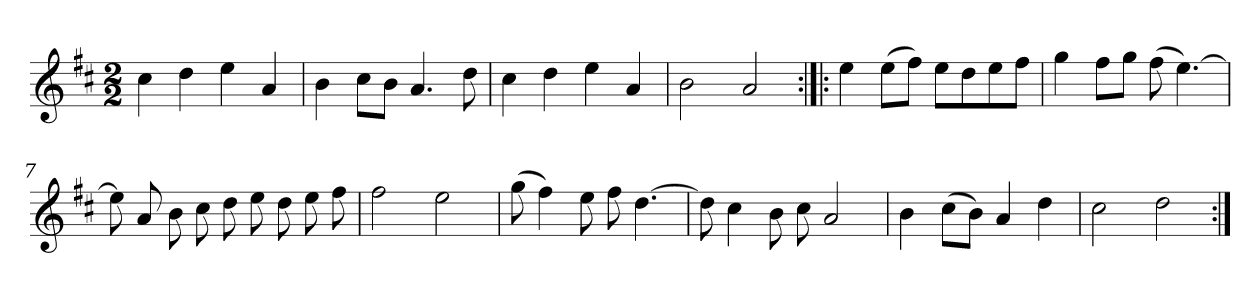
**kern
*part1
*staff1
*clefG2
*k[f#c#]
*D:
*M2/2
*MM120
=1
4cc#
4dd
4ee
4a
=2
4b
8cc#\L
8b\J
4.a
8dd
=3
4cc#
4dd
4ee
4a
=4
2b
2a
=5:|!|:
4ee
(8ee\L
8ff#\J)
8ee\L
8dd\
8ee\
8ff#\J
=6
4gg
8ff#\L
8gg\J
(8ff#
[4.ee)
=7
8ee]
8a
8b
8cc#
8dd
8ee
8dd
8ee
8ff#
=8
2ff#
2ee
=9
(8gg
4ff#)
8ee
8ff#
[4.dd
=10
8dd]
4cc#
8b
8cc#
2a
=11
4b
(8cc#\L
8b\J)
4a
4dd
=12
2cc#
2dd
=:|!
*-
